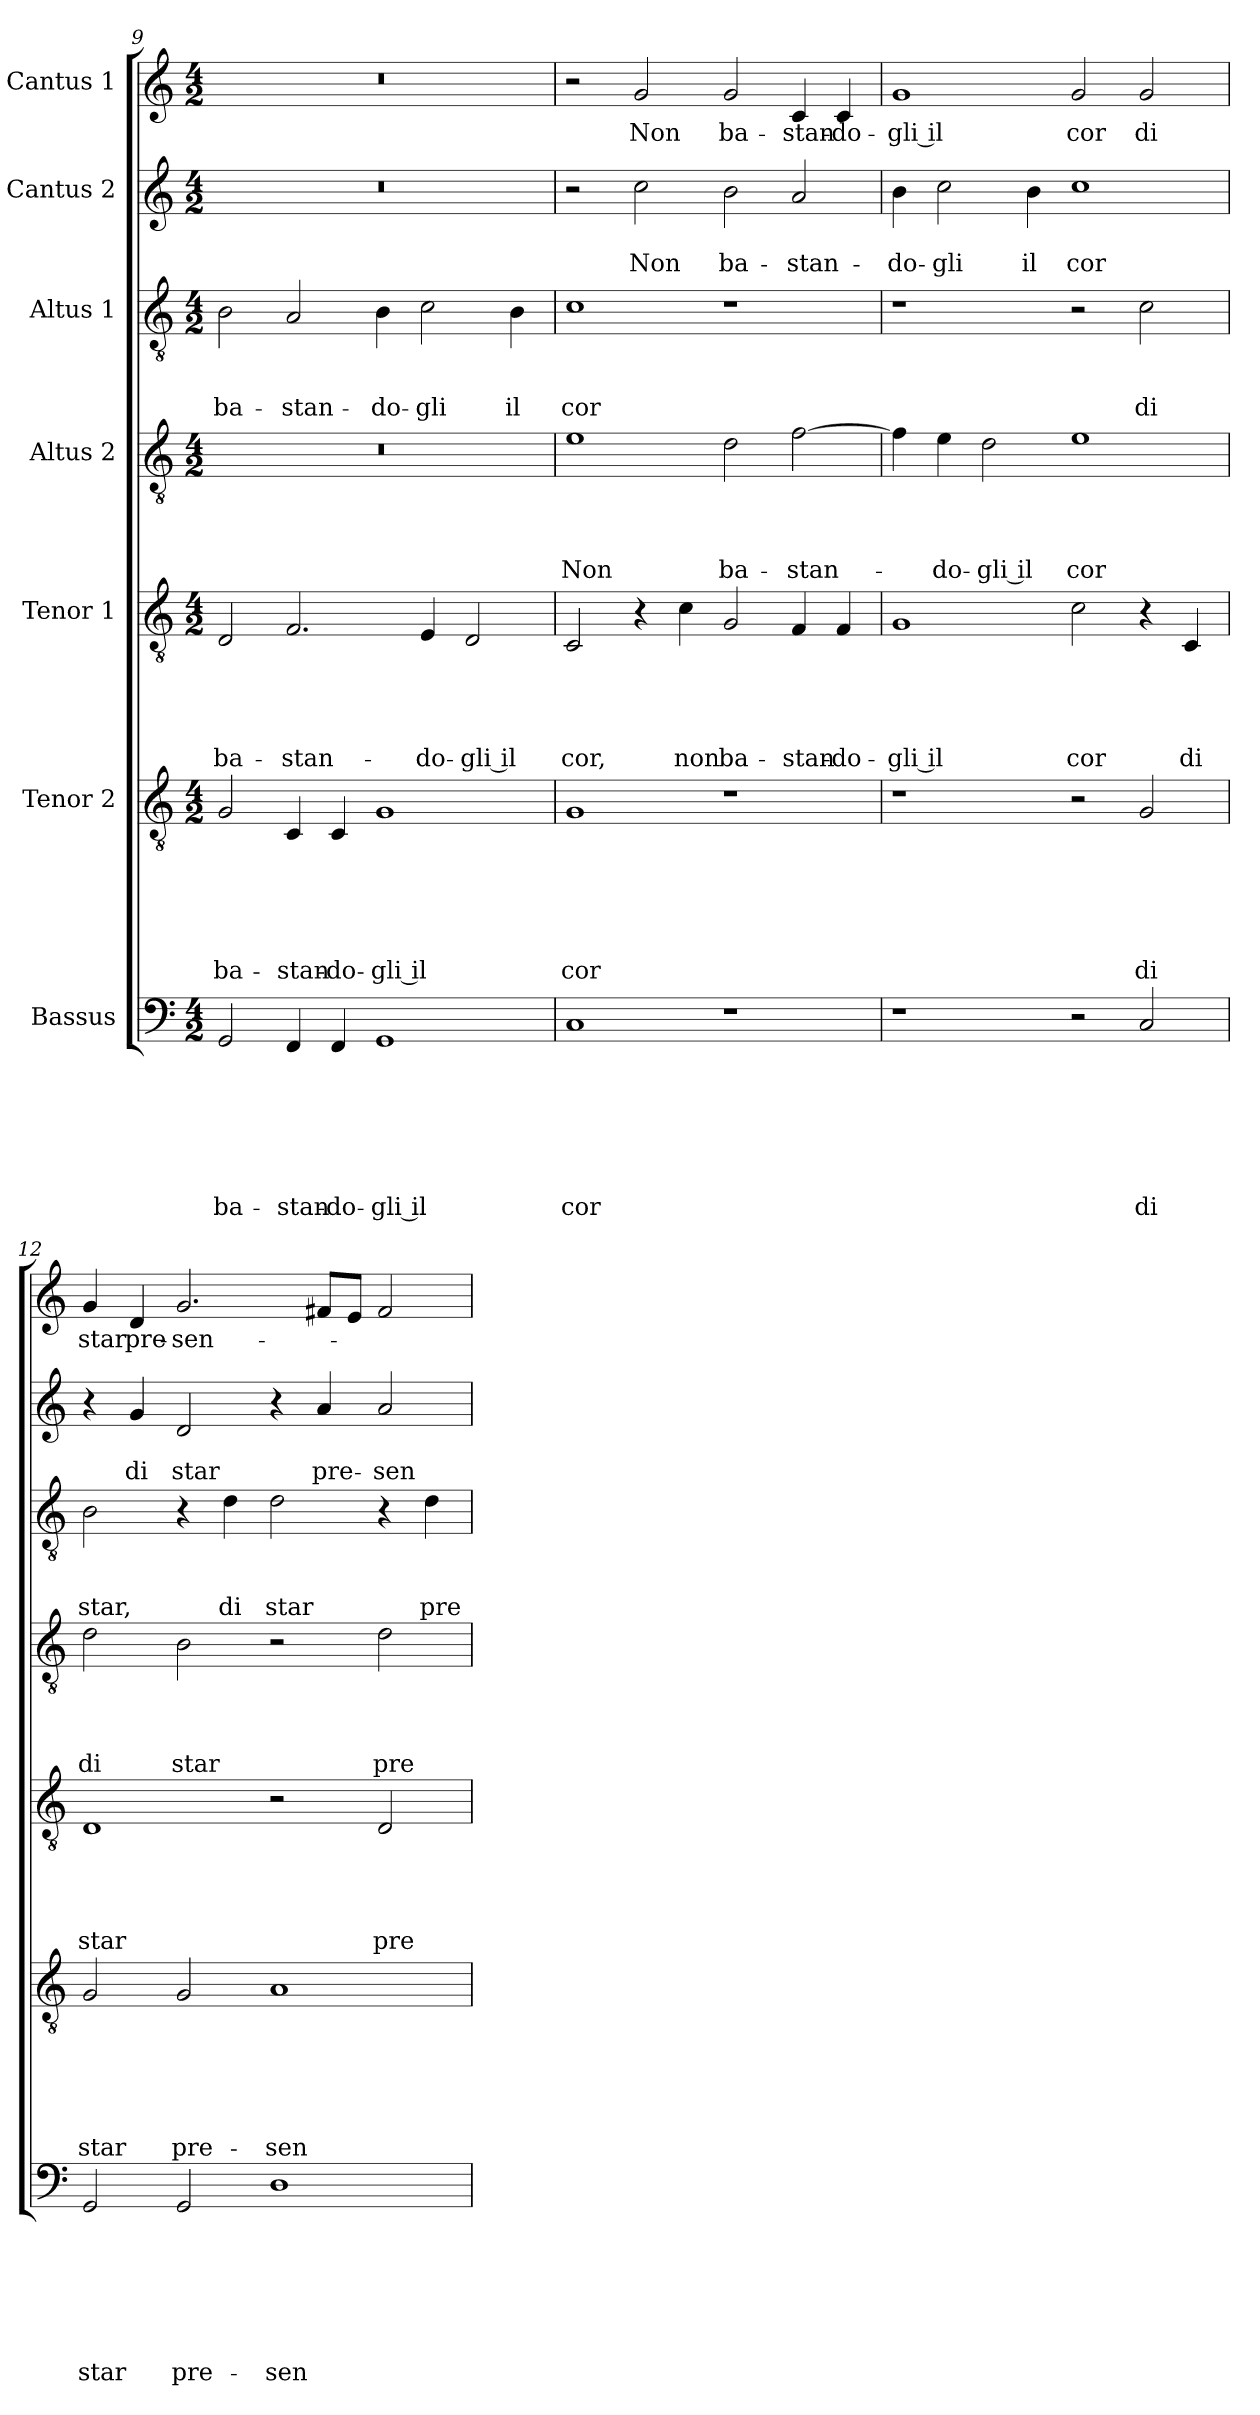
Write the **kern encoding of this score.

**kern	**text	**text	**text	**text	**text	**text	**text	**kern	**text	**text	**text	**text	**text	**text	**kern	**text	**text	**text	**text	**text	**kern	**text	**text	**text	**text	**kern	**text	**text	**text	**kern	**text	**text	**kern	**text
*part7	*part7	*part7	*part7	*part7	*part7	*part7	*part7	*part6	*part6	*part6	*part6	*part6	*part6	*part6	*part5	*part5	*part5	*part5	*part5	*part5	*part4	*part4	*part4	*part4	*part4	*part3	*part3	*part3	*part3	*part2	*part2	*part2	*part1	*part1
*staff7	*staff7	*staff7	*staff7	*staff7	*staff7	*staff7	*staff7	*staff6	*staff6	*staff6	*staff6	*staff6	*staff6	*staff6	*staff5	*staff5	*staff5	*staff5	*staff5	*staff5	*staff4	*staff4	*staff4	*staff4	*staff4	*staff3	*staff3	*staff3	*staff3	*staff2	*staff2	*staff2	*staff1	*staff1
*I"Bassus	*	*	*	*	*	*	*	*I"Tenor 2	*	*	*	*	*	*	*I"Tenor 1	*	*	*	*	*	*I"Altus 2	*	*	*	*	*I"Altus 1	*	*	*	*I"Cantus 2	*	*	*I"Cantus 1	*
!!LO:PB:g=z
*clefF4	*	*	*	*	*	*	*	*clefGv2	*	*	*	*	*	*	*clefGv2	*	*	*	*	*	*clefGv2	*	*	*	*	*clefGv2	*	*	*	*clefG2	*	*	*clefG2	*
*k[]	*	*	*	*	*	*	*	*k[]	*	*	*	*	*	*	*k[]	*	*	*	*	*	*k[]	*	*	*	*	*k[]	*	*	*	*k[]	*	*	*k[]	*
*a:	*	*	*	*	*	*	*	*a:	*	*	*	*	*	*	*a:	*	*	*	*	*	*a:	*	*	*	*	*a:	*	*	*	*a:	*	*	*a:	*
*M4/2	*	*	*	*	*	*	*	*M4/2	*	*	*	*	*	*	*M4/2	*	*	*	*	*	*M4/2	*	*	*	*	*M4/2	*	*	*	*M4/2	*	*	*M4/2	*
=9	=9	=9	=9	=9	=9	=9	=9	=9	=9	=9	=9	=9	=9	=9	=9	=9	=9	=9	=9	=9	=9	=9	=9	=9	=9	=9	=9	=9	=9	=9	=9	=9	=9	=9
!	!	!	!	!	!	!	!LO:LY:b	!	!	!	!	!	!	!LO:LY:b	!	!	!	!	!	!LO:LY:b	!	!	!	!	!	!	!	!	!LO:LY:b	!	!	!	!	!
2GG/	.	.	.	.	.	.	ba-	2G/	.	.	.	.	.	ba-	2D/	.	.	.	.	ba-	0r	.	.	.	.	2B\	.	.	ba-	0r	.	.	0r	.
!	!	!	!	!	!	!	!LO:LY:b	!	!	!	!	!	!	!LO:LY:b	!	!	!	!	!	!LO:LY:b	!	!	!	!	!	!	!	!	!LO:LY:b	!	!	!	!	!
4FF/	.	.	.	.	.	.	-stan-	4C/	.	.	.	.	.	-stan-	2.F/	.	.	.	.	-stan-	.	.	.	.	.	2A/	.	.	-stan-	.	.	.	.	.
!	!	!	!	!	!	!	!LO:LY:b	!	!	!	!	!	!	!LO:LY:b	!	!	!	!	!	!	!	!	!	!	!	!	!	!	!	!	!	!	!	!
4FF/	.	.	.	.	.	.	-do-	4C/	.	.	.	.	.	-do-	.	.	.	.	.	.	.	.	.	.	.	.	.	.	.	.	.	.	.	.
!	!	!	!	!	!	!	!LO:LY:b	!	!	!	!	!	!	!LO:LY:b	!	!	!	!	!	!	!	!	!	!	!	!	!	!	!LO:LY:b	!	!	!	!	!
1GG	.	.	.	.	.	.	-gli il	1G	.	.	.	.	.	-gli il	.	.	.	.	.	.	.	.	.	.	.	4B\	.	.	-do-	.	.	.	.	.
!	!	!	!	!	!	!	!	!	!	!	!	!	!	!	!	!	!	!	!	!LO:LY:b	!	!	!	!	!	!	!	!	!LO:LY:b	!	!	!	!	!
.	.	.	.	.	.	.	.	.	.	.	.	.	.	.	4E/	.	.	.	.	-do-	.	.	.	.	.	2c\	.	.	-gli	.	.	.	.	.
!	!	!	!	!	!	!	!	!	!	!	!	!	!	!	!	!	!	!	!	!LO:LY:b	!	!	!	!	!	!	!	!	!	!	!	!	!	!
.	.	.	.	.	.	.	.	.	.	.	.	.	.	.	2D/	.	.	.	.	-gli il	.	.	.	.	.	.	.	.	.	.	.	.	.	.
!	!	!	!	!	!	!	!	!	!	!	!	!	!	!	!	!	!	!	!	!	!	!	!	!	!	!	!	!	!LO:LY:b	!	!	!	!	!
.	.	.	.	.	.	.	.	.	.	.	.	.	.	.	.	.	.	.	.	.	.	.	.	.	.	4B\	.	.	il	.	.	.	.	.
=10	=10	=10	=10	=10	=10	=10	=10	=10	=10	=10	=10	=10	=10	=10	=10	=10	=10	=10	=10	=10	=10	=10	=10	=10	=10	=10	=10	=10	=10	=10	=10	=10	=10	=10
!	!	!	!	!	!	!	!LO:LY:b	!	!	!	!	!	!	!LO:LY:b	!	!	!	!	!	!LO:LY:b	!	!	!	!	!LO:LY:b	!	!	!	!LO:LY:b	!	!	!	!	!
1C	.	.	.	.	.	.	cor	1G	.	.	.	.	.	cor	2C/	.	.	.	.	cor,	1e	.	.	.	Non	1c	.	.	cor	2r	.	.	2r	.
!	!	!	!	!	!	!	!	!	!	!	!	!	!	!	!	!	!	!	!	!	!	!	!	!	!	!	!	!	!	!	!	!LO:LY:b	!	!LO:LY:b
.	.	.	.	.	.	.	.	.	.	.	.	.	.	.	4r	.	.	.	.	.	.	.	.	.	.	.	.	.	.	2cc\	.	Non	2g/	Non
!	!	!	!	!	!	!	!	!	!	!	!	!	!	!	!	!	!	!	!	!LO:LY:b	!	!	!	!	!	!	!	!	!	!	!	!	!	!
.	.	.	.	.	.	.	.	.	.	.	.	.	.	.	4c\	.	.	.	.	non	.	.	.	.	.	.	.	.	.	.	.	.	.	.
!	!	!	!	!	!	!	!	!	!	!	!	!	!	!	!	!	!	!	!	!LO:LY:b	!	!	!	!	!LO:LY:b	!	!	!	!	!	!	!LO:LY:b	!	!LO:LY:b
1r	.	.	.	.	.	.	.	1r	.	.	.	.	.	.	2G/	.	.	.	.	ba-	2d\	.	.	.	ba-	1r	.	.	.	2b\	.	ba-	2g/	ba-
!	!	!	!	!	!	!	!	!	!	!	!	!	!	!	!	!	!	!	!	!LO:LY:b	!	!	!	!	!LO:LY:b	!	!	!	!	!	!	!LO:LY:b	!	!LO:LY:b
.	.	.	.	.	.	.	.	.	.	.	.	.	.	.	4F/	.	.	.	.	-stan-	[2f\	.	.	.	-stan-	.	.	.	.	2a/	.	-stan-	4c/	-stan-
!	!	!	!	!	!	!	!	!	!	!	!	!	!	!	!	!	!	!	!	!LO:LY:b	!	!	!	!	!	!	!	!	!	!	!	!	!	!LO:LY:b
.	.	.	.	.	.	.	.	.	.	.	.	.	.	.	4F/	.	.	.	.	-do-	.	.	.	.	.	.	.	.	.	.	.	.	4c/	-do-
=11	=11	=11	=11	=11	=11	=11	=11	=11	=11	=11	=11	=11	=11	=11	=11	=11	=11	=11	=11	=11	=11	=11	=11	=11	=11	=11	=11	=11	=11	=11	=11	=11	=11	=11
!	!	!	!	!	!	!	!	!	!	!	!	!	!	!	!	!	!	!	!	!LO:LY:b	!	!	!	!	!	!	!	!	!	!	!	!LO:LY:b	!	!LO:LY:b
1r	.	.	.	.	.	.	.	1r	.	.	.	.	.	.	1G	.	.	.	.	-gli il	4f\]	.	.	.	.	1r	.	.	.	4b\	.	-do-	1g	-gli il
!	!	!	!	!	!	!	!	!	!	!	!	!	!	!	!	!	!	!	!	!	!	!	!	!	!LO:LY:b	!	!	!	!	!	!	!LO:LY:b	!	!
.	.	.	.	.	.	.	.	.	.	.	.	.	.	.	.	.	.	.	.	.	4e\	.	.	.	-do-	.	.	.	.	2cc\	.	-gli	.	.
!	!	!	!	!	!	!	!	!	!	!	!	!	!	!	!	!	!	!	!	!	!	!	!	!	!LO:LY:b	!	!	!	!	!	!	!	!	!
.	.	.	.	.	.	.	.	.	.	.	.	.	.	.	.	.	.	.	.	.	2d\	.	.	.	-gli il	.	.	.	.	.	.	.	.	.
!	!	!	!	!	!	!	!	!	!	!	!	!	!	!	!	!	!	!	!	!	!	!	!	!	!	!	!	!	!	!	!	!LO:LY:b	!	!
.	.	.	.	.	.	.	.	.	.	.	.	.	.	.	.	.	.	.	.	.	.	.	.	.	.	.	.	.	.	4b\	.	il	.	.
!	!	!	!	!	!	!	!	!	!	!	!	!	!	!	!	!	!	!	!	!LO:LY:b	!	!	!	!	!LO:LY:b	!	!	!	!	!	!	!LO:LY:b	!	!LO:LY:b
2r	.	.	.	.	.	.	.	2r	.	.	.	.	.	.	2c\	.	.	.	.	cor	1e	.	.	.	cor	2r	.	.	.	1cc	.	cor	2g/	cor
!	!	!	!	!	!	!	!LO:LY:b	!	!	!	!	!	!	!LO:LY:b	!	!	!	!	!	!	!	!	!	!	!	!	!	!	!LO:LY:b	!	!	!	!	!LO:LY:b
2C/	.	.	.	.	.	.	di	2G/	.	.	.	.	.	di	4r	.	.	.	.	.	.	.	.	.	.	2c\	.	.	di	.	.	.	2g/	di
!	!	!	!	!	!	!	!	!	!	!	!	!	!	!	!	!	!	!	!	!LO:LY:b	!	!	!	!	!	!	!	!	!	!	!	!	!	!
.	.	.	.	.	.	.	.	.	.	.	.	.	.	.	4C/	.	.	.	.	di	.	.	.	.	.	.	.	.	.	.	.	.	.	.
=12	=12	=12	=12	=12	=12	=12	=12	=12	=12	=12	=12	=12	=12	=12	=12	=12	=12	=12	=12	=12	=12	=12	=12	=12	=12	=12	=12	=12	=12	=12	=12	=12	=12	=12
!	!	!	!	!	!	!	!LO:LY:b	!	!	!	!	!	!	!LO:LY:b	!	!	!	!	!	!LO:LY:b	!	!	!	!	!LO:LY:b	!	!	!	!LO:LY:b	!	!	!	!	!LO:LY:b
2GG/	.	.	.	.	.	.	star	2G/	.	.	.	.	.	star	1D	.	.	.	.	star	2d\	.	.	.	di	2B\	.	.	star,	4r	.	.	4g/	star
!	!	!	!	!	!	!	!	!	!	!	!	!	!	!	!	!	!	!	!	!	!	!	!	!	!	!	!	!	!	!	!	!LO:LY:b	!	!LO:LY:b
.	.	.	.	.	.	.	.	.	.	.	.	.	.	.	.	.	.	.	.	.	.	.	.	.	.	.	.	.	.	4g/	.	di	4d/	pre-
!	!	!	!	!	!	!	!LO:LY:b	!	!	!	!	!	!	!LO:LY:b	!	!	!	!	!	!	!	!	!	!	!LO:LY:b	!	!	!	!	!	!	!LO:LY:b	!	!LO:LY:b
2GG/	.	.	.	.	.	.	pre-	2G/	.	.	.	.	.	pre-	.	.	.	.	.	.	2B\	.	.	.	star	4r	.	.	.	2d/	.	star	2.g/	-sen-
!	!	!	!	!	!	!	!	!	!	!	!	!	!	!	!	!	!	!	!	!	!	!	!	!	!	!	!	!	!LO:LY:b	!	!	!	!	!
.	.	.	.	.	.	.	.	.	.	.	.	.	.	.	.	.	.	.	.	.	.	.	.	.	.	4d\	.	.	di	.	.	.	.	.
!	!	!	!	!	!	!	!LO:LY:b	!	!	!	!	!	!	!LO:LY:b	!	!	!	!	!	!	!	!	!	!	!	!	!	!	!LO:LY:b	!	!	!	!	!
1D	.	.	.	.	.	.	-sen-	1A	.	.	.	.	.	-sen-	2r	.	.	.	.	.	2r	.	.	.	.	2d\	.	.	star	4r	.	.	.	.
!	!	!	!	!	!	!	!	!	!	!	!	!	!	!	!	!	!	!	!	!	!	!	!	!	!	!	!	!	!	!	!	!LO:LY:b	!	!
.	.	.	.	.	.	.	.	.	.	.	.	.	.	.	.	.	.	.	.	.	.	.	.	.	.	.	.	.	.	4a/	.	pre-	8f#X/L	.
.	.	.	.	.	.	.	.	.	.	.	.	.	.	.	.	.	.	.	.	.	.	.	.	.	.	.	.	.	.	.	.	.	8e/J	.
!	!	!	!	!	!	!	!	!	!	!	!	!	!	!	!	!	!	!	!	!LO:LY:b	!	!	!	!	!LO:LY:b	!	!	!	!	!	!	!LO:LY:b	!	!
.	.	.	.	.	.	.	.	.	.	.	.	.	.	.	2D/	.	.	.	.	pre-	2d\	.	.	.	pre-	4r	.	.	.	2a/	.	-sen-	2f#/	.
!	!	!	!	!	!	!	!	!	!	!	!	!	!	!	!	!	!	!	!	!	!	!	!	!	!	!	!	!	!LO:LY:b	!	!	!	!	!
.	.	.	.	.	.	.	.	.	.	.	.	.	.	.	.	.	.	.	.	.	.	.	.	.	.	4d\	.	.	pre-	.	.	.	.	.
=	=	=	=	=	=	=	=	=	=	=	=	=	=	=	=	=	=	=	=	=	=	=	=	=	=	=	=	=	=	=	=	=	=	=
*-	*-	*-	*-	*-	*-	*-	*-	*-	*-	*-	*-	*-	*-	*-	*-	*-	*-	*-	*-	*-	*-	*-	*-	*-	*-	*-	*-	*-	*-	*-	*-	*-	*-	*-
